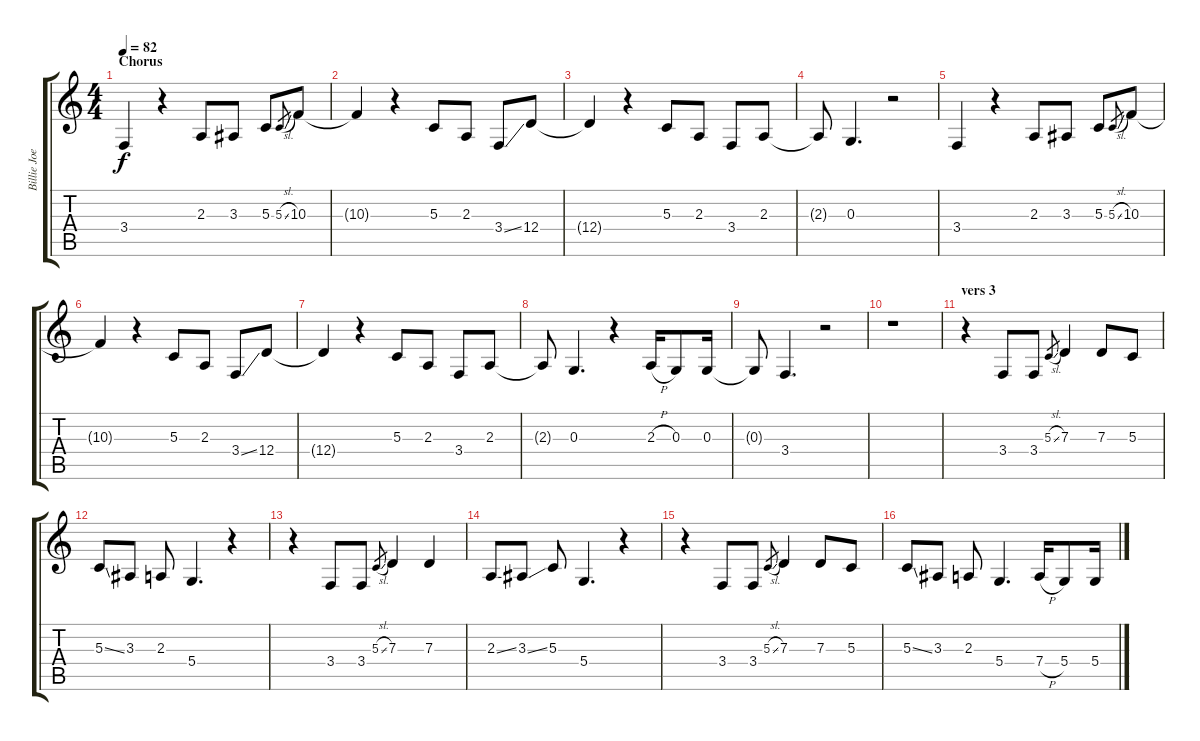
\track ("Billie Joe vocals" "Billie Joe") {instrument lead2sawtooth}
\staff {score tabs}
\tuning (E4 B3 G3 D3 A2 E2) {hide}
\ts (4 4)
\section ("" "Chorus")
\tempo 82
\clef g2
\ks c
3.4.4{dy f} r.4 2.3.8 3.3.8 5.3.8 5.3{sl}.8{gr} 10.3.8 |
10.3{t}.4 r.4 5.3.8 2.3.8 3.4{ss}.8 12.4.8 |
12.4{t}.4 r.4 5.3.8 2.3.8 3.4.8 2.3.8 |
2.3{t}.8 0.3.4{d} r.2 |
3.4.4 r.4 2.3.8 3.3.8 5.3.8 5.3{sl}.8{gr} 10.3.8 |
10.3{t}.4 r.4 5.3.8 2.3.8 3.4{ss}.8 12.4.8 |
12.4{t}.4 r.4 5.3.8 2.3.8 3.4.8 2.3.8 |
2.3{t}.8 0.3.4{d} r.4 2.3{h}.16 0.3.8 0.3.16 |
0.3{t}.8 3.4.4{d} r.2 |
r.1 |
\section ("" "vers 3")
r.4 3.4.8 3.4.8 5.3{sl}.8{gr} 7.3.4 7.3.8 5.3.8 |
5.3{ss}.8 3.3.8 2.3.8 5.4.4{d} r.4 |
r.4 3.4.8 3.4.8 5.3{sl}.8{gr} 7.3.4 7.3.4 |
2.3{ss}.8 3.3{ss}.8 5.3.8 5.4.4{d} r.4 |
r.4 3.4.8 3.4.8 5.3{sl}.8{gr} 7.3.4 7.3.8 5.3.8 |
5.3{ss}.8 3.3.8 2.3.8 5.4.4{d} 7.4{h}.16 5.4.8 5.4{ss}.16
